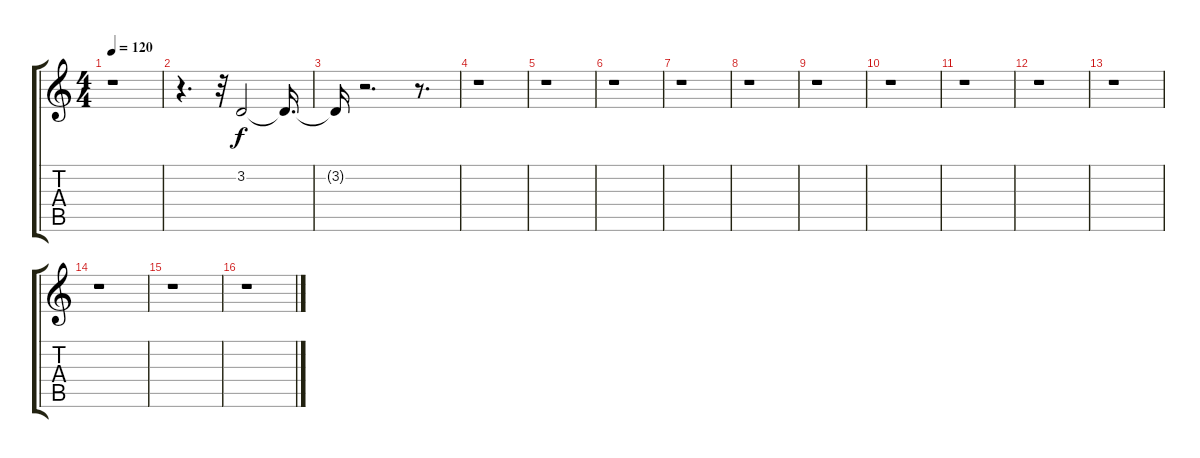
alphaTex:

\track "" {instrument celesta}
\staff {score tabs}
\tuning (E4 B3 G3 D3 A2 E2) {hide}
\ts (4 4)
\tempo 120
\clef g2
\ks c
r.1{dy f} |
r.4{d} r.32 3.2.2 3.2{t}.16{d} |
3.2{t}.16 r.2{d} r.8{d} |
r.1 |
r.1 |
r.1 |
r.1 |
r.1 |
r.1 |
r.1 |
r.1 |
r.1 |
r.1 |
r.1 |
r.1 |
r.1
